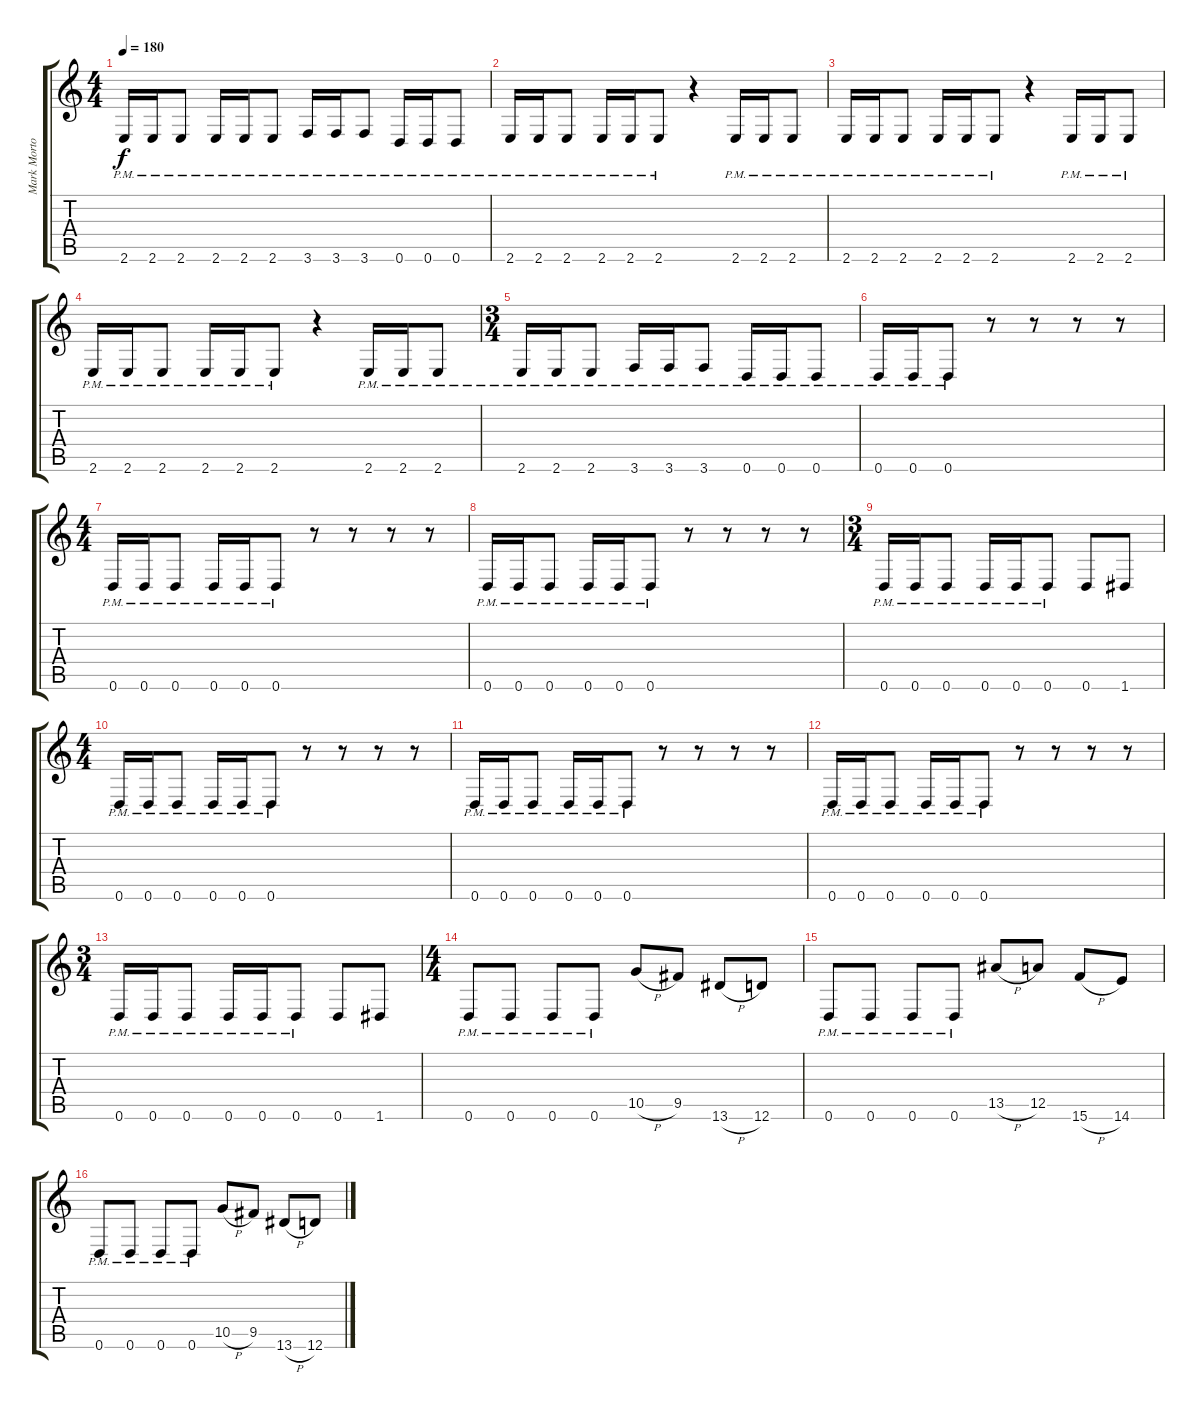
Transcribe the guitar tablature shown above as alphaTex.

\track ("Mark Morton" "Mark Morto") {instrument overdrivenguitar}
\staff {score tabs}
\tuning (E4 B3 G3 D3 A2 D2) {hide}
\ts (4 4)
\tempo 180
\clef g2
\ks c
2.6{pm}.16{dy f} 2.6{pm}.16 2.6{pm}.8 2.6{pm}.16 2.6{pm}.16 2.6{pm}.8 3.6{pm}.16 3.6{pm}.16 3.6{pm}.8 0.6{pm}.16 0.6{pm}.16 0.6{pm}.8 |
2.6{pm}.16 2.6{pm}.16 2.6{pm}.8 2.6{pm}.16 2.6{pm}.16 2.6{pm}.8 r.4 2.6{pm}.16 2.6{pm}.16 2.6{pm}.8 |
2.6{pm}.16 2.6{pm}.16 2.6{pm}.8 2.6{pm}.16 2.6{pm}.16 2.6{pm}.8 r.4 2.6{pm}.16 2.6{pm}.16 2.6{pm}.8 |
2.6{pm}.16 2.6{pm}.16 2.6{pm}.8 2.6{pm}.16 2.6{pm}.16 2.6{pm}.8 r.4 2.6{pm}.16 2.6{pm}.16 2.6{pm}.8 |
\ts (3 4)
2.6{pm}.16 2.6{pm}.16 2.6{pm}.8 3.6{pm}.16 3.6{pm}.16 3.6{pm}.8 0.6{pm}.16 0.6{pm}.16 0.6{pm}.8 |
0.6{pm}.16 0.6{pm}.16 0.6{pm}.8 r.8 r.8 r.8 r.8 |
\ts (4 4)
0.6{pm}.16 0.6{pm}.16 0.6{pm}.8 0.6{pm}.16 0.6{pm}.16 0.6{pm}.8 r.8 r.8 r.8 r.8 |
0.6{pm}.16 0.6{pm}.16 0.6{pm}.8 0.6{pm}.16 0.6{pm}.16 0.6{pm}.8 r.8 r.8 r.8 r.8 |
\ts (3 4)
0.6{pm}.16 0.6{pm}.16 0.6{pm}.8 0.6{pm}.16 0.6{pm}.16 0.6{pm}.8 0.6.8 1.6.8 |
\ts (4 4)
0.6{pm}.16 0.6{pm}.16 0.6{pm}.8 0.6{pm}.16 0.6{pm}.16 0.6{pm}.8 r.8 r.8 r.8 r.8 |
0.6{pm}.16 0.6{pm}.16 0.6{pm}.8 0.6{pm}.16 0.6{pm}.16 0.6{pm}.8 r.8 r.8 r.8 r.8 |
0.6{pm}.16 0.6{pm}.16 0.6{pm}.8 0.6{pm}.16 0.6{pm}.16 0.6{pm}.8 r.8 r.8 r.8 r.8 |
\ts (3 4)
0.6{pm}.16 0.6{pm}.16 0.6{pm}.8 0.6{pm}.16 0.6{pm}.16 0.6{pm}.8 0.6.8 1.6.8 |
\ts (4 4)
\section ("" "")
0.6{pm}.8 0.6{pm}.8 0.6{pm}.8 0.6{pm}.8 10.5{h}.8 9.5.8 13.6{h}.8 12.6.8 |
0.6{pm}.8 0.6{pm}.8 0.6{pm}.8 0.6{pm}.8 13.5{h}.8 12.5.8 15.6{h}.8 14.6.8 |
0.6{pm}.8 0.6{pm}.8 0.6{pm}.8 0.6{pm}.8 10.5{h}.8 9.5.8 13.6{h}.8 12.6.8
